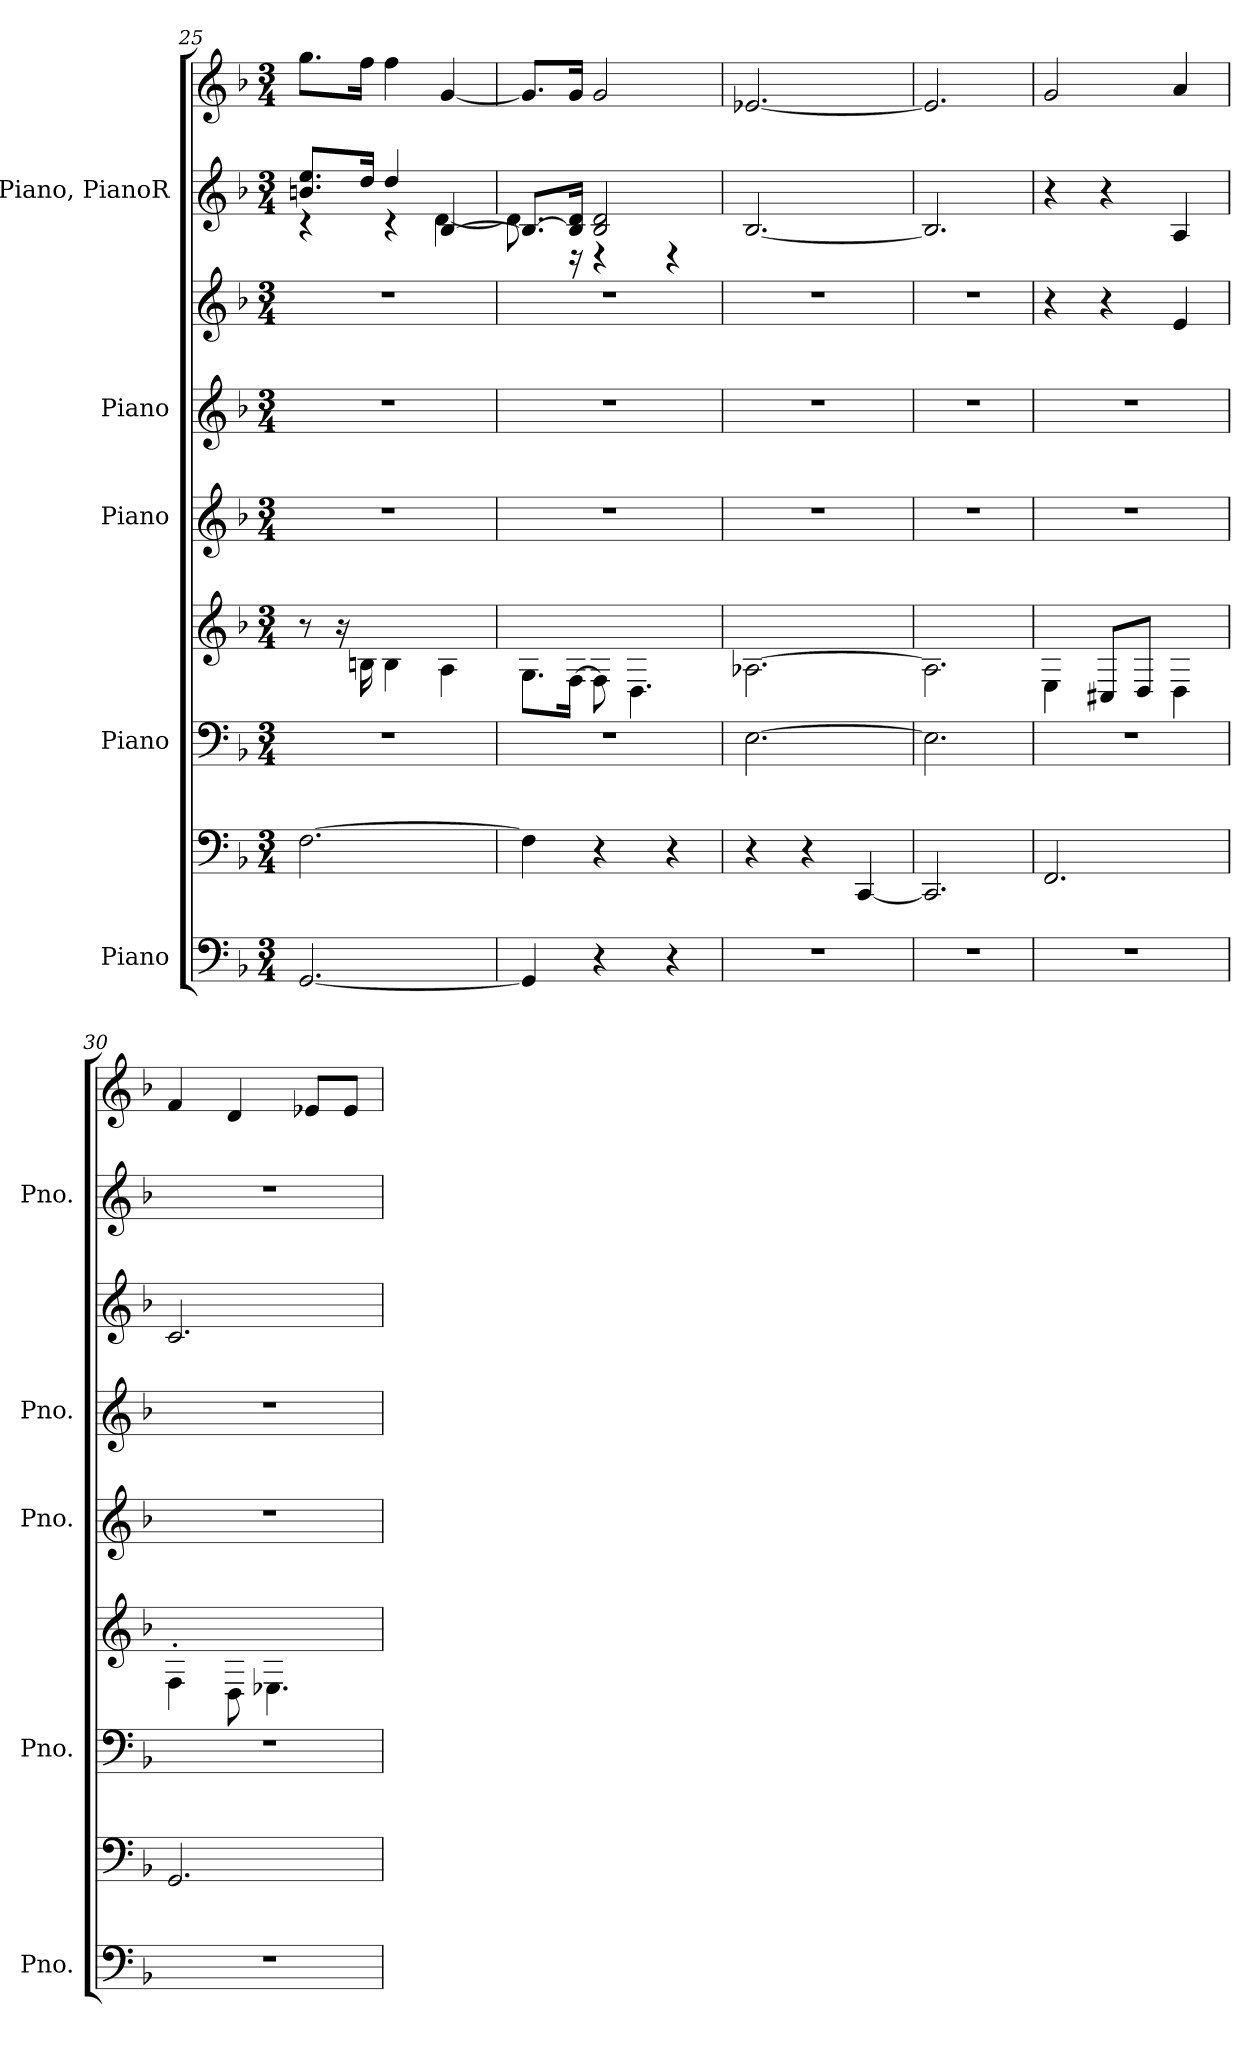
**kern	**kern	**kern	**kern	**kern	**kern	**kern	**kern	**kern
*part5	*part5	*part4	*part4	*part3	*part2	*part2	*part1	*part1
*staff9	*staff8	*staff7	*staff6	*staff5	*staff4	*staff3	*staff2	*staff1
*I"Piano	*	*I"Piano	*	*I"Piano	*I"Piano	*	*I"Piano, PianoR	*
*I'Pno.	*	*I'Pno.	*	*I'Pno.	*I'Pno.	*	*I'Pno.	*
*clefF4	*clefF4	*clefF4	*clefG2	*clefG2	*clefG2	*clefG2	*clefG2	*clefG2
*k[b-]	*k[b-]	*k[b-]	*k[b-]	*k[b-]	*k[b-]	*k[b-]	*k[b-]	*k[b-]
*M3/4	*M3/4	*M3/4	*M3/4	*M3/4	*M3/4	*M3/4	*M3/4	*M3/4
=25	=25	=25	=25	=25	=25	=25	=25	=25
*	*	*	*	*	*	*	*^	*
[2.GG/	[2.F\	2.r	8r	2.r	2.r	2.r	8.bn/ 8.ee/L	4r	8.gg\L
.	.	.	16r	.	.	.	.	.	.
.	.	.	16Bn\	.	.	.	16dd/Jk	.	16ff\Jk
.	.	.	4B\	.	.	.	4dd/	4r	4ff\
.	.	.	4A\	.	.	.	[4B-/	[4d\	[4g/
=26	=26	=26	=26	=26	=26	=26	=26	=26	=26
4GG/]	4F\]	2.r	8.G\L	2.r	2.r	2.r	8.B-/L_	8.d\]	8.g/L]
.	.	.	[16F\Jk	.	.	.	16B-/] 16d/Jk	16r	16g/Jk
4r	4r	.	8F\]	.	.	.	2B-/ 2d/	4r	2g/
.	.	.	4.D\	.	.	.	.	.	.
4r	4r	.	.	.	.	.	.	4r	.
*	*	*	*	*	*	*	*v	*v	*
=27	=27	=27	=27	=27	=27	=27	=27	=27
2.r	4r	[2.E\	[2.A-X\	2.r	2.r	2.r	[2.B-/	[2.e-X/
.	4r	.	.	.	.	.	.	.
.	[4CC/	.	.	.	.	.	.	.
=28	=28	=28	=28	=28	=28	=28	=28	=28
2.r	2.CC/]	2.E\]	2.A-\]	2.r	2.r	2.r	2.B-/]	2.e-/]
=29	=29	=29	=29	=29	=29	=29	=29	=29
2.r	2.FF/	2.r	4E\	2.r	2.r	4r	4r	2g/
.	.	.	8C#X/L	.	.	4r	4r	.
.	.	.	8D/J	.	.	.	.	.
.	.	.	4D\	.	.	4e/	4A/	4a/
=30	=30	=30	=30	=30	=30	=30	=30	=30
2.r	2.GG/	2.r	4F'\	2.r	2.r	2.c/	2.r	4f/
.	.	.	8D\	.	.	.	.	4d/
.	.	.	4.E-X\	.	.	.	.	.
.	.	.	.	.	.	.	.	8e-X/L
.	.	.	.	.	.	.	.	8e-/J
=	=	=	=	=	=	=	=	=
*-	*-	*-	*-	*-	*-	*-	*-	*-
